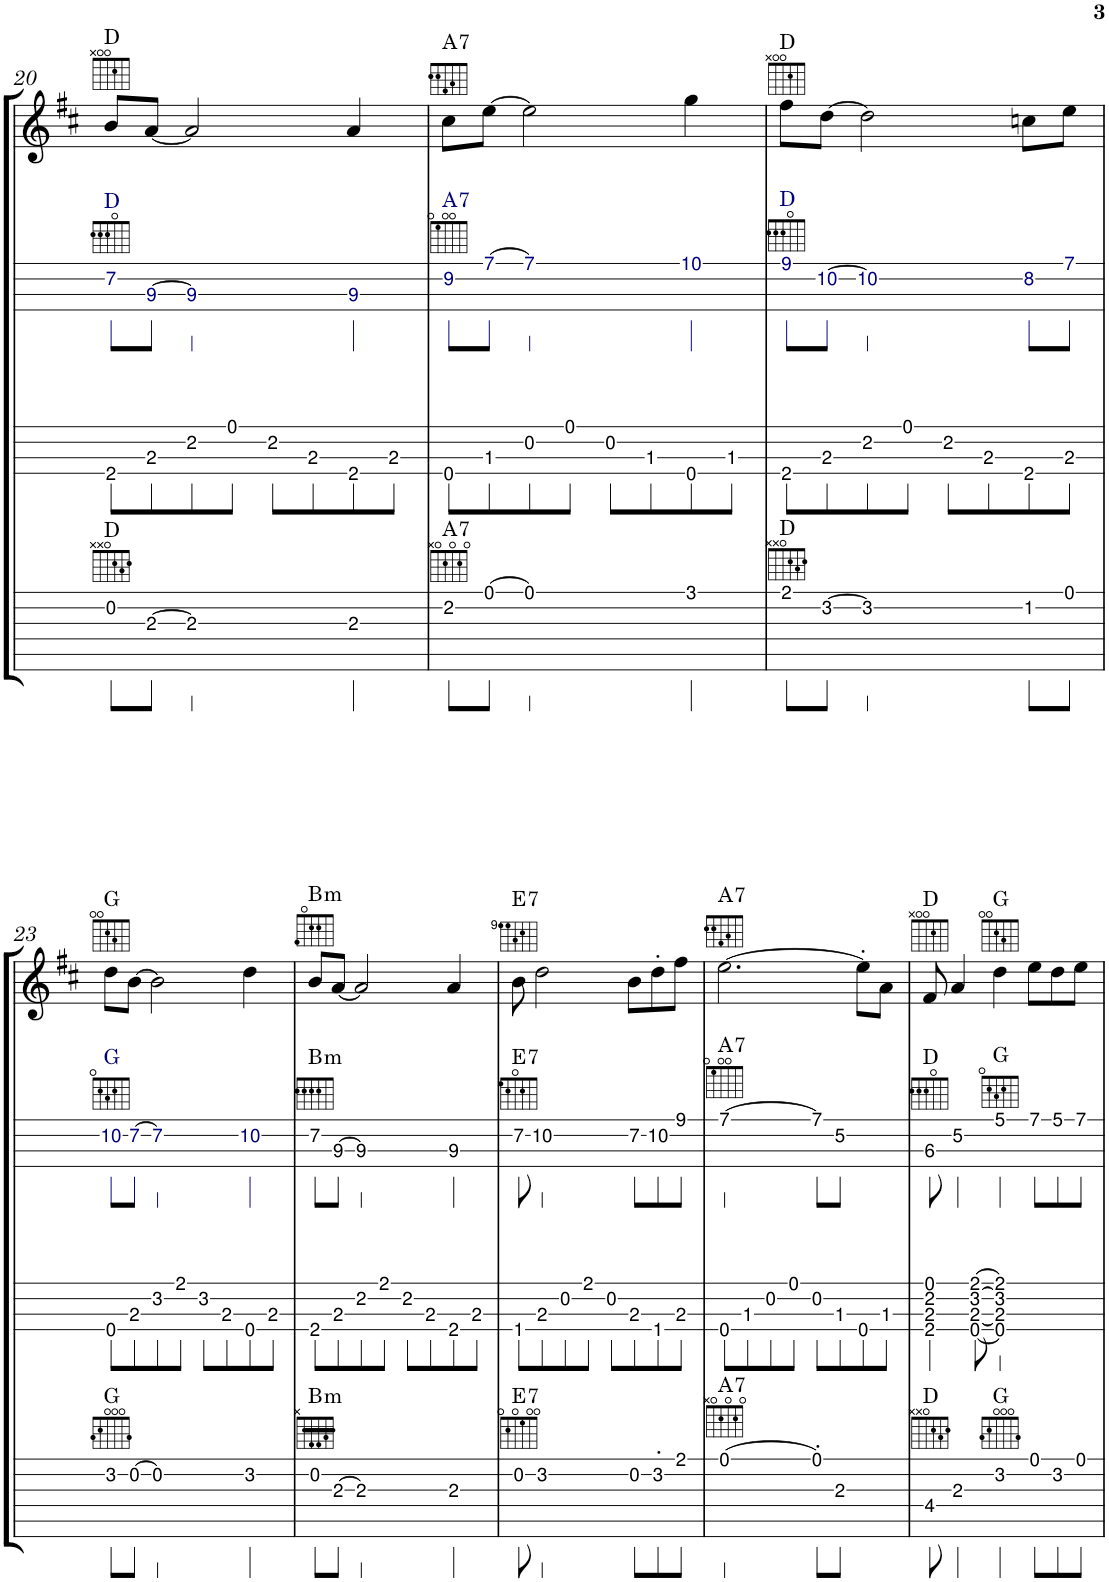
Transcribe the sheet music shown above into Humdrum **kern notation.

**kern	**harte	**kern	**kern	**harte	**kern	**harte
*part4	*part4	*part3	*part2	*part2	*part1	*part1
*staff4	*	*staff3	*staff2	*	*staff1	*
*I"Guitar	*	*I"Ukulele	*I"Ukulele	*	*I"Mandolin	*
!!LO:PB:g=z
*	*	*	*	*	*clefG2	*
*k[f#c#]	*	*k[f#c#]	*k[f#c#]	*	*k[f#c#]	*
*D:	*	*D:	*D:	*	*D:	*
*M4/4	*	*M4/4	*M4/4	*	*M4/4	*
=20	=20	=20	=20	=20	=20	=20
8B\L	D:maj	8A\L	8bi\L	D:maj	8b/L	D:maj
[8A\J	.	8d\	[8ai\J	.	[8a/J	.
2A\]	.	8f#\	2ai\]	.	2a/]	.
.	.	8a\J	.	.	.	.
.	.	8f#\L	.	.	.	.
.	.	8d\	.	.	.	.
4A\	.	8A\	4ai\	.	4a/	.
.	.	8d\J	.	.	.	.
=21	=21	=21	=21	=21	=21	=21
!	!LO:H:kt=7	!	!	!LO:H:kt=7	!	!LO:H:kt=7
8c#\L	A:7	8G\L	8cc#i\L	A:7	8cc#\L	A:7
[8e\J	.	8c#\	[8eei\J	.	[8ee\J	.
2e\]	.	8e\	2eei\]	.	2ee\]	.
.	.	8a\J	.	.	.	.
.	.	8e\L	.	.	.	.
.	.	8c#\	.	.	.	.
4g\	.	8G\	4ggi\	.	4gg\	.
.	.	8c#\J	.	.	.	.
=22	=22	=22	=22	=22	=22	=22
8f#\L	D:maj	8A\L	8ff#i\L	D:maj	8ff#\L	D:maj
[8d\J	.	8d\	[8ddi\J	.	[8dd\J	.
2d\]	.	8f#\	2ddi\]	.	2dd\]	.
.	.	8a\J	.	.	.	.
.	.	8f#\L	.	.	.	.
.	.	8d\	.	.	.	.
8c\L	.	8A\	8cci\L	.	8ccn\L	.
8e\J	.	8d\J	8eei\J	.	8ee\J	.
!!LO:LB:g=z
=23	=23	=23	=23	=23	=23	=23
8d\L	G:maj	8G\L	8ddi\L	G:maj	8dd\L	G:maj
[8B\J	.	8d\	[8bi\J	.	[8b\J	.
2B\]	.	8g\	2bi\]	.	2b\]	.
.	.	8b\J	.	.	.	.
.	.	8g\L	.	.	.	.
.	.	8d\	.	.	.	.
4d\	.	8G\	4ddi\	.	4dd\	.
.	.	8d\J	.	.	.	.
=24	=24	=24	=24	=24	=24	=24
!	!LO:H:kt=m	!	!	!LO:H:kt=m	!	!LO:H:kt=m
8B\L	B:min	8A\L	8b\L	B:min	8b/L	B:min
[8A\J	.	8d\	[8a\J	.	[8a/J	.
2A\]	.	8f#\	2a\]	.	2a/]	.
.	.	8b\J	.	.	.	.
.	.	8f#\L	.	.	.	.
.	.	8d\	.	.	.	.
4A\	.	8A\	4a\	.	4a/	.
.	.	8d\J	.	.	.	.
=25	=25	=25	=25	=25	=25	=25
!	!LO:H:kt=7	!	!	!LO:H:kt=7	!	!LO:H:kt=7
8B\	E:7	8G#\L	8b\	E:7	8b\	E:7
2d\	.	8d\	2dd\	.	2dd\	.
.	.	8e\	.	.	.	.
.	.	8b\J	.	.	.	.
.	.	8e\L	.	.	.	.
8B\L	.	8d\	8b\L	.	8b\L	.
8d'\	.	8G#\	8dd\	.	8dd'\	.
8f#\J	.	8d\J	8ff#\J	.	8ff#\J	.
=26	=26	=26	=26	=26	=26	=26
!	!LO:H:kt=7	!	!	!LO:H:kt=7	!	!LO:H:kt=7
[2e\	A:7	8G\L	[2ee\	A:7	[2.ee\	A:7
.	.	8c#\	.	.	.	.
.	.	8e\	.	.	.	.
.	.	8a\J	.	.	.	.
8e'\L]	.	8e\L	8ee\L]	.	.	.
8A\J	.	8c#\	8a\J	.	.	.
4ryy	.	8G\	4ryy	.	8ee'\L]	.
.	.	8c#\J	.	.	8a\J	.
=27	=27	=27	=27	=27	=27	=27
8F#\	D:maj	4A\ 4d\ 4f#\ 4a\	8f#\	D:maj	8f#/	D:maj
4A\	.	.	4a\	.	4a/	.
.	.	[8G\ [8d\ [8g\ [8b\	.	.	.	.
4d\	G:maj	2G\] 2d\] 2g\] 2b\]	4dd\	G:maj	4dd\	G:maj
8e\L	.	.	8ee\L	.	8ee\L	.
8d\	.	.	8dd\	.	8dd\	.
8e\J	.	8ryy	8ee\J	.	8ee\J	.
=	=	=	=	=	=	=
*-	*-	*-	*-	*-	*-	*-
